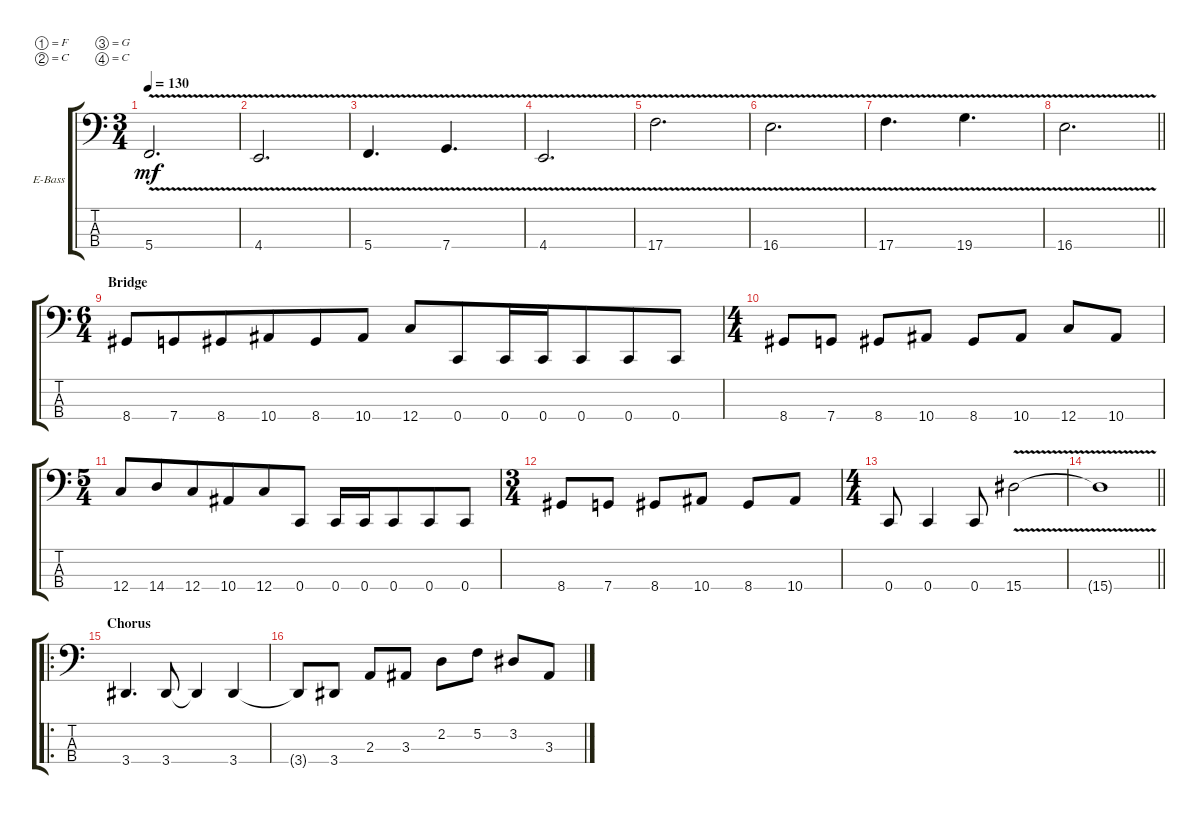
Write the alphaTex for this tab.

\bracketExtendMode groupsimilarinstruments
\firstSystemTrackNameOrientation horizontal
\otherSystemsTrackNameOrientation horizontal
\track ("Electric Bass" "E-Bass") {instrument electricbassfinger}
\staff {score tabs}
\tuning (F2 C2 G1 C1)
\ts (3 4)
\tempo 130
\clef f4
\scale
0.333333
\ks c
5.4{v}.2{d dy mf} |
\scale
0.333333 4.4{v}.2{d} |
\scale
0.333333 5.4{v}.4{d} 7.4{v}.4{d} |
\scale
0.333333 4.4{v}.2{d} |
\scale
0.333333 17.4{v}.2{d} |
\scale
0.333333 16.4{v}.2{d} |
\scale
0.256303 17.4{v}.4{d} 19.4{v}.4{d} |
\scale
0.256303
\barLineRight lightlight
16.4{v}.2{d} |
\ts (6 4)
\beaming (8 6 6)
\section ("" "Bridge")
\scale
0.487395 8.4.8 7.4.8 8.4.8 10.4.8 8.4.8 10.4.8 12.4.8 0.4.8 0.4.16 0.4.16 0.4.8 0.4.8 0.4.8 |
\ts (4 4)
\beaming (8 2 2 2 2)
\scale
0.333333 8.4.8 7.4.8 8.4.8 10.4.8 8.4.8 10.4.8 12.4.8 10.4.8 |
\ts (5 4)
\beaming (8 6 4)
\scale
0.333333 12.4.8 14.4.8 12.4.8 10.4.8 12.4.8 0.4.8 0.4.16 0.4.16 0.4.8 0.4.8 0.4.8 |
\ts (3 4)
\beaming (8 2 2 2)
\scale
0.333333 8.4.8 7.4.8 8.4.8 10.4.8 8.4.8 10.4.8 |
\ts (4 4)
\beaming (8 2 2 2 2)
\scale
0.464 0.4.8 0.4.4 0.4.8 15.4{v}.2 |
\scale
0.244
\barLineRight lightlight
15.4{v t}.1 |
\ro
\section ("" "Chorus")
\scale
0.292 3.4.4{d} 3.4.8 3.4{t}.4 3.4.4 |
\scale
0.322751 3.4{t}.8 3.4.8 2.3.8 3.3.8 2.2.8 5.2.8 3.2.8 3.3.8
